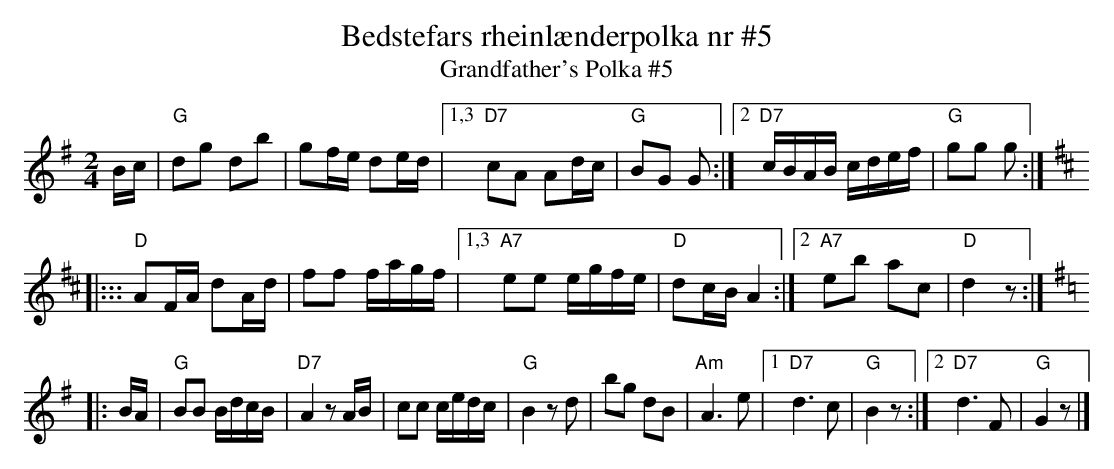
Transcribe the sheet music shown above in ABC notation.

X:1
T: Bedstefars rheinl\aenderpolka nr #5
T: Grandfather's Polka #5
M: 2/4
L: 1/16
K: G
Bc \
| "G"d2g2 d2b2 | g2fe d2ed |1,3 "D7"c2A2 A2dc | "G"B2G2 G2 :|2 "D7"cBAB cdef | "G"g2g2 g2 :|
K: D
|::: "D"A2FA d2Ad | f2f2 fagf |1,3 "A7"e2e2 egfe | "D"d2cB A4 :|2 "A7"e2b2 a2c2 | "D"d4 z2 :|
K: G
|: BA \
| "G"B2B2 BdcB | "D7"A4 z2AB | c2c2 cedc | "G"B4 z2d2 \
|    b2g2 d2B2 | "Am"A6   e2 |1 "D7"d6 c2 | "G"B4 z2 :|2 "D7"d6 F2 | "G"G4 z2 |]
